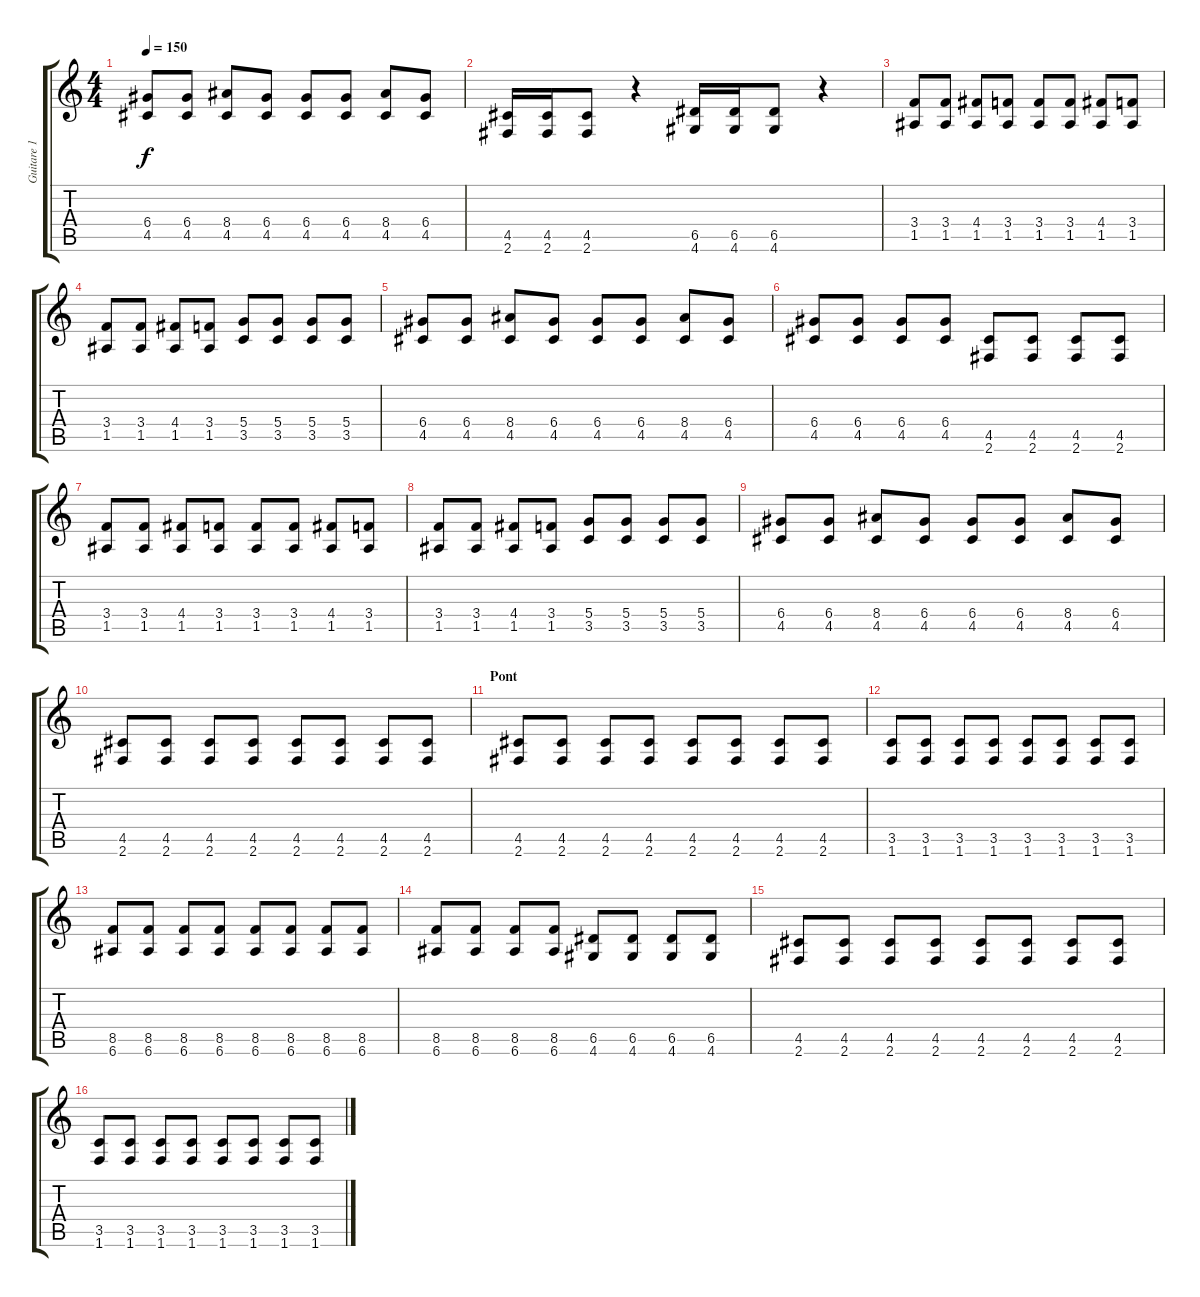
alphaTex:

\track ("Guitare 1" "Guitare 1") {instrument overdrivenguitar}
\staff {score tabs}
\tuning (E4 B3 G3 D3 A2 E2) {hide}
\ts (4 4)
\tempo 150
\clef g2
\ks c
(6.4 4.5).8{dy f} (6.4 4.5).8 (8.4 4.5).8 (6.4 4.5).8 (6.4 4.5).8 (6.4 4.5).8 (8.4 4.5).8 (6.4 4.5).8 |
(4.5 2.6).16 (4.5 2.6).16 (4.5 2.6).8 r.4 (6.5 4.6).16 (6.5 4.6).16 (6.5 4.6).8 r.4 |
(3.4 1.5).8 (3.4 1.5).8 (4.4 1.5).8 (3.4 1.5).8 (3.4 1.5).8 (3.4 1.5).8 (4.4 1.5).8 (3.4 1.5).8 |
(3.4 1.5).8 (3.4 1.5).8 (4.4 1.5).8 (3.4 1.5).8 (5.4 3.5).8 (5.4 3.5).8 (5.4 3.5).8 (5.4 3.5).8 |
(6.4 4.5).8 (6.4 4.5).8 (8.4 4.5).8 (6.4 4.5).8 (6.4 4.5).8 (6.4 4.5).8 (8.4 4.5).8 (6.4 4.5).8 |
(6.4 4.5).8 (6.4 4.5).8 (6.4 4.5).8 (6.4 4.5).8 (4.5 2.6).8 (4.5 2.6).8 (4.5 2.6).8 (4.5 2.6).8 |
(3.4 1.5).8 (3.4 1.5).8 (4.4 1.5).8 (3.4 1.5).8 (3.4 1.5).8 (3.4 1.5).8 (4.4 1.5).8 (3.4 1.5).8 |
(3.4 1.5).8 (3.4 1.5).8 (4.4 1.5).8 (3.4 1.5).8 (5.4 3.5).8 (5.4 3.5).8 (5.4 3.5).8 (5.4 3.5).8 |
(6.4 4.5).8 (6.4 4.5).8 (8.4 4.5).8 (6.4 4.5).8 (6.4 4.5).8 (6.4 4.5).8 (8.4 4.5).8 (6.4 4.5).8 |
(4.5 2.6).8 (4.5 2.6).8 (4.5 2.6).8 (4.5 2.6).8 (4.5 2.6).8 (4.5 2.6).8 (4.5 2.6).8 (4.5 2.6).8 |
\section ("" "Pont")
(4.5 2.6).8 (4.5 2.6).8 (4.5 2.6).8 (4.5 2.6).8 (4.5 2.6).8 (4.5 2.6).8 (4.5 2.6).8 (4.5 2.6).8 |
(3.5 1.6).8 (3.5 1.6).8 (3.5 1.6).8 (3.5 1.6).8 (3.5 1.6).8 (3.5 1.6).8 (3.5 1.6).8 (3.5 1.6).8 |
(8.5 6.6).8 (8.5 6.6).8 (8.5 6.6).8 (8.5 6.6).8 (8.5 6.6).8 (8.5 6.6).8 (8.5 6.6).8 (8.5 6.6).8 |
(8.5 6.6).8 (8.5 6.6).8 (8.5 6.6).8 (8.5 6.6).8 (6.5 4.6).8 (6.5 4.6).8 (6.5 4.6).8 (6.5 4.6).8 |
(4.5 2.6).8 (4.5 2.6).8 (4.5 2.6).8 (4.5 2.6).8 (4.5 2.6).8 (4.5 2.6).8 (4.5 2.6).8 (4.5 2.6).8 |
(3.5 1.6).8 (3.5 1.6).8 (3.5 1.6).8 (3.5 1.6).8 (3.5 1.6).8 (3.5 1.6).8 (3.5 1.6).8 (3.5 1.6).8
